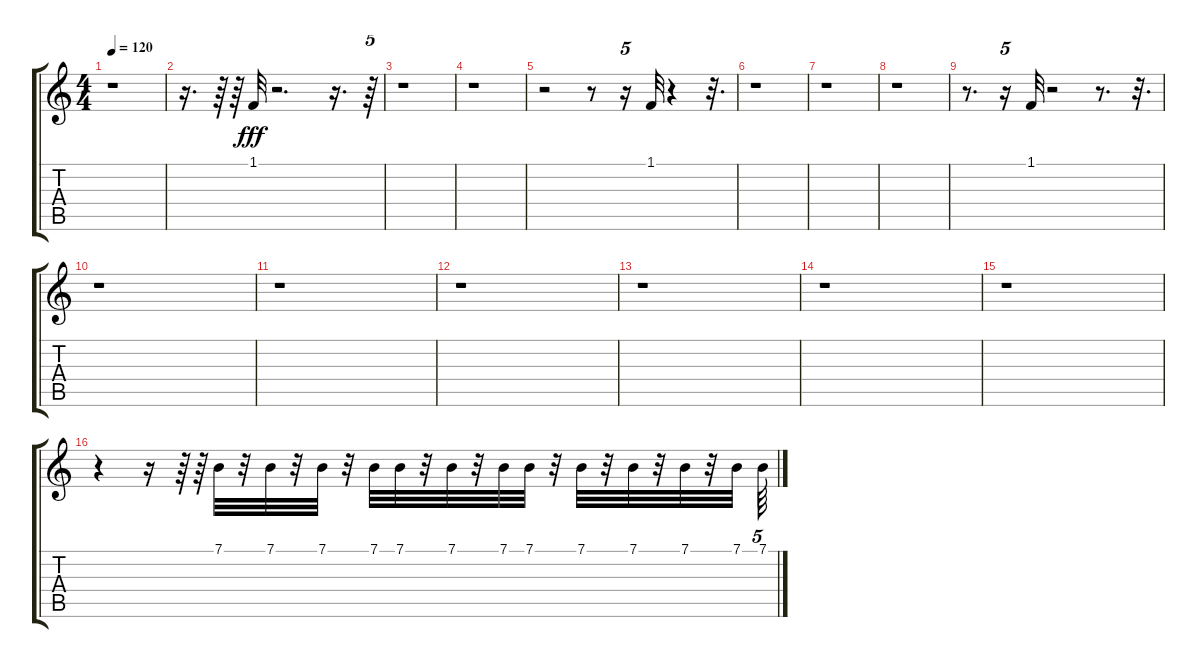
\track "" {instrument helicopter}
\staff {score tabs}
\tuning (E4 B3 G3 D3 A2 E2) {hide}
\ts (4 4)
\tempo 120
\clef g2
\ks c
r.1{dy fff} |
r.16{d} r.64 r.64 1.1.32 r.2{d} r.16{d} r.64{tu (5 4)} |
r.1 |
r.1 |
r.2 r.8 r.16{tu (5 4)} 1.1.32 r.4 r.32{d} |
r.1 |
r.1 |
r.1 |
r.8{d} r.16{tu (5 4)} 1.1.32 r.2 r.8{d} r.32{d} |
r.1 |
r.1 |
r.1 |
r.1 |
r.1 |
r.1 |
r.4 r.16 r.64 r.64 7.1.32{instrument seashore} r.32 7.1.32 r.32 7.1.32 r.32 7.1.32 7.1.32 r.32 7.1.32 r.32 7.1.32 7.1.32 r.32 7.1.32 r.32 7.1.32 r.32 7.1.32 r.32 7.1.32 7.1.64{tu (5 4)}
